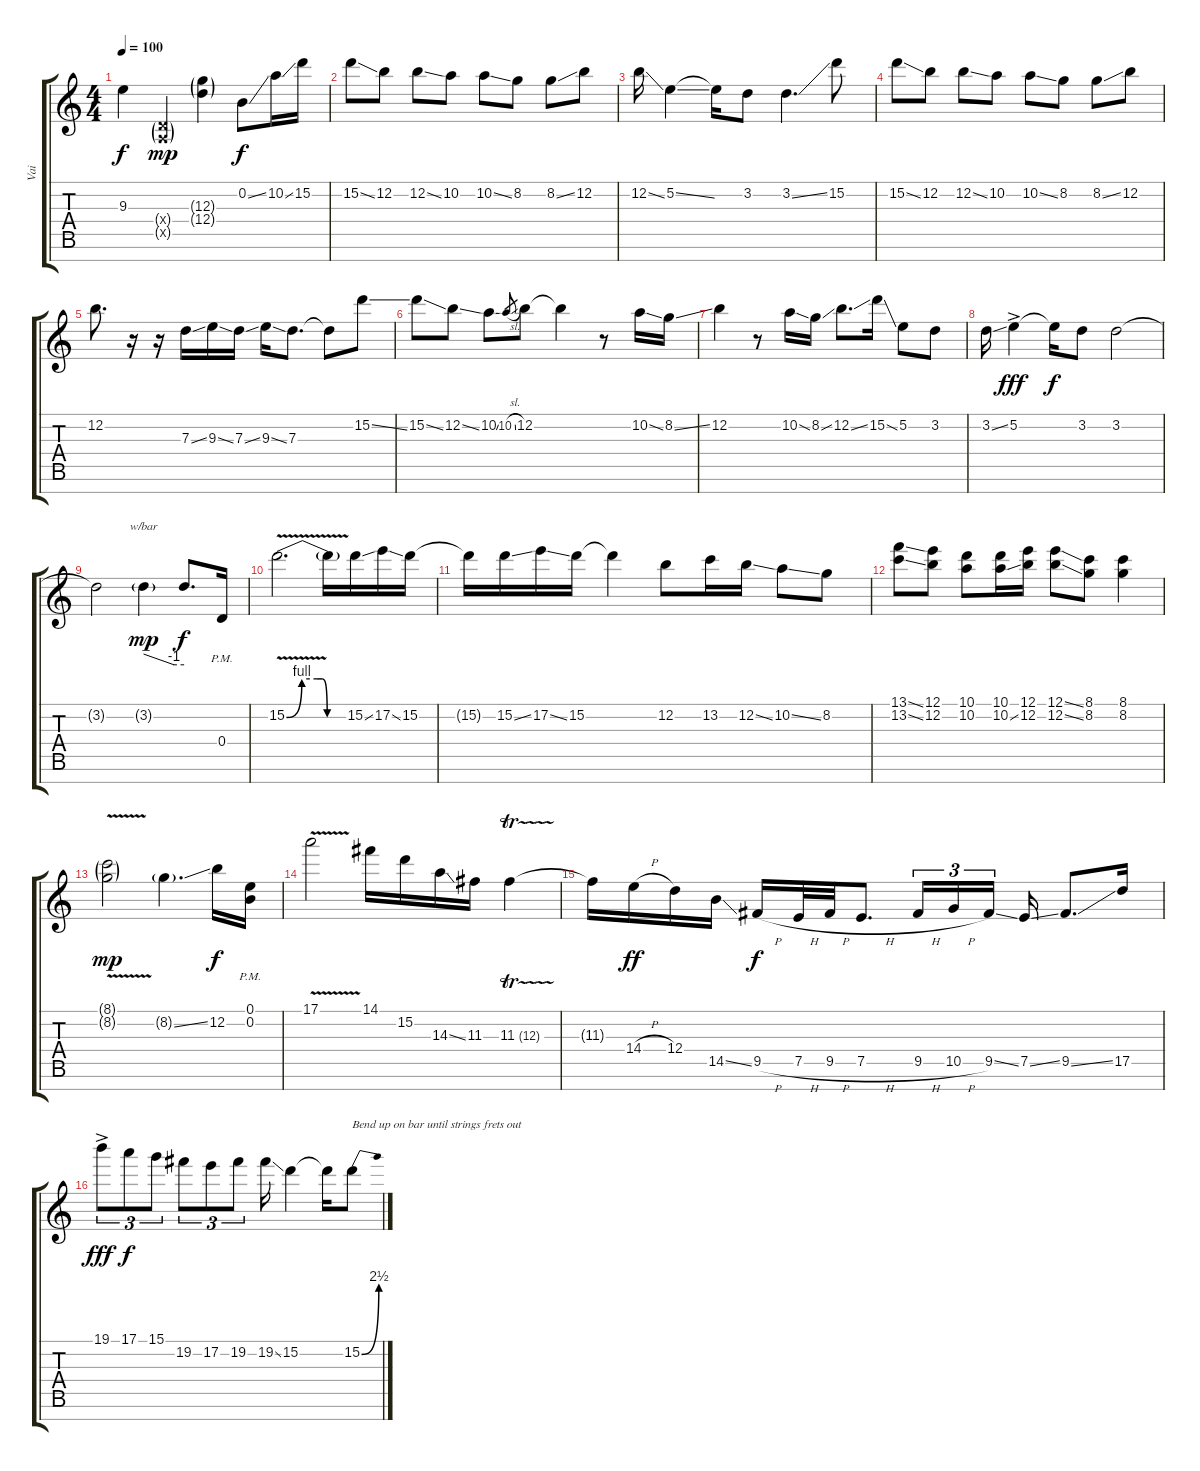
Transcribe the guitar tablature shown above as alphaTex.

\track ("Vai" "Vai") {instrument overdrivenguitar}
\staff {score tabs}
\tuning (E4 B3 G3 D3 A2 E2 B1) {hide}
\ts (4 4)
\tempo 100
\clef g2
\ks c
9.3{t}.4{dy f} (0.4{g x} 0.5{g x}).4{dy mp} (12.3{g} 12.4{g}).4 0.2{ss}.8{dy f} 10.2{ss}.16 15.2.16 |
15.2{ss}.8 12.2.8 12.2{ss}.8 10.2.8 10.2{ss}.8 8.2.8 8.2{ss}.8 12.2.8 |
12.2{ss}.16 5.2{ss}.4 5.2{t}.16 3.2.8 3.2{ss}.4{d} 15.2.8 |
15.2{ss}.8 12.2.8 12.2{ss}.8 10.2.8 10.2{ss}.8 8.2.8 8.2{ss}.8 12.2.8 |
12.2.8{d} r.16 r.16 7.3{ss}.16 9.3{ss}.16 7.3{ss}.16 9.3{ss}.16 7.3.8{d} 7.3{t}.8 15.2{ss}.8 |
15.2{ss}.8 12.2{ss}.8 10.2{ss}.8 10.2{sl}.8{gr} 12.2.8 12.2{t}.4 r.8 10.2{ss}.16 8.2{ss}.16 |
12.2.4 r.8 10.2{ss}.16 8.2{ss}.16 12.2{ss}.8{d} 15.2{ss}.16 5.2.8 3.2.8 |
3.2{ss}.16 5.2{ac}.4{dy fff} 5.2{t}.16{dy f} 3.2.8 3.2.2 |
3.2{t}.2 3.2{g}.4{tbe (custom default 0 0 45 -4 60 -4) dy mp} 3.2{t}.8{d dy f} 0.4{pm}.16 |
15.2{be (custom 0 0 15 4 30 4 35 4 40 0 45 0 50 0 60 0) v}.2{d} 15.2{t}.16 15.2{ss}.16 17.2{ss}.16 15.2.16 |
15.2{t}.16 15.2{ss}.16 17.2{ss}.16 15.2.16 15.2{t}.4 12.2.8 13.2.16 12.2{ss}.16 10.2{ss}.8 8.2.8 |
(13.1{ss} 13.2{ss}).8 (12.1 12.2).8 (10.1 10.2).8 (10.1 10.2{ss}).16 (12.1 12.2).16 (12.1{ss} 12.2{ss}).8 (8.1 8.2).8 (8.1 8.2).4 |
(8.1{v g} 8.2{g}).2{dy mp} 8.2{ss g}.4{d} 12.2.16{dy f} (0.1 0.2{pm}).16 |
17.1{v}.2 14.1.16 15.2.16 14.3{ss}.16 11.3.16 11.3{tr (12 32)}.4 |
11.3{t}.16 14.4{h}.16{dy ff} 12.4.16 14.5{ss}.16 9.5{h}.16{dy f} 7.5{h}.32 9.5{h}.32 7.5{h}.8{d} 9.5{h}.16{tu (3 2)} 10.5{h}.16{tu (3 2)} 9.5{ss}.16{tu (3 2)} 7.5{ss}.16 9.5{ss}.8{d} 17.5.16 |
19.1{ac}.8{tu (3 2) dy fff} 17.1.8{tu (3 2) dy f} 15.1.8{tu (3 2)} 19.2.8{tu (3 2)} 17.2.8{tu (3 2)} 19.2.8{tu (3 2)} 19.2{ss}.16 15.2.4 15.2{t}.16 15.2{be (bend 0 0 60 10)}.8{txt "Bend up on bar until strings frets out"}
